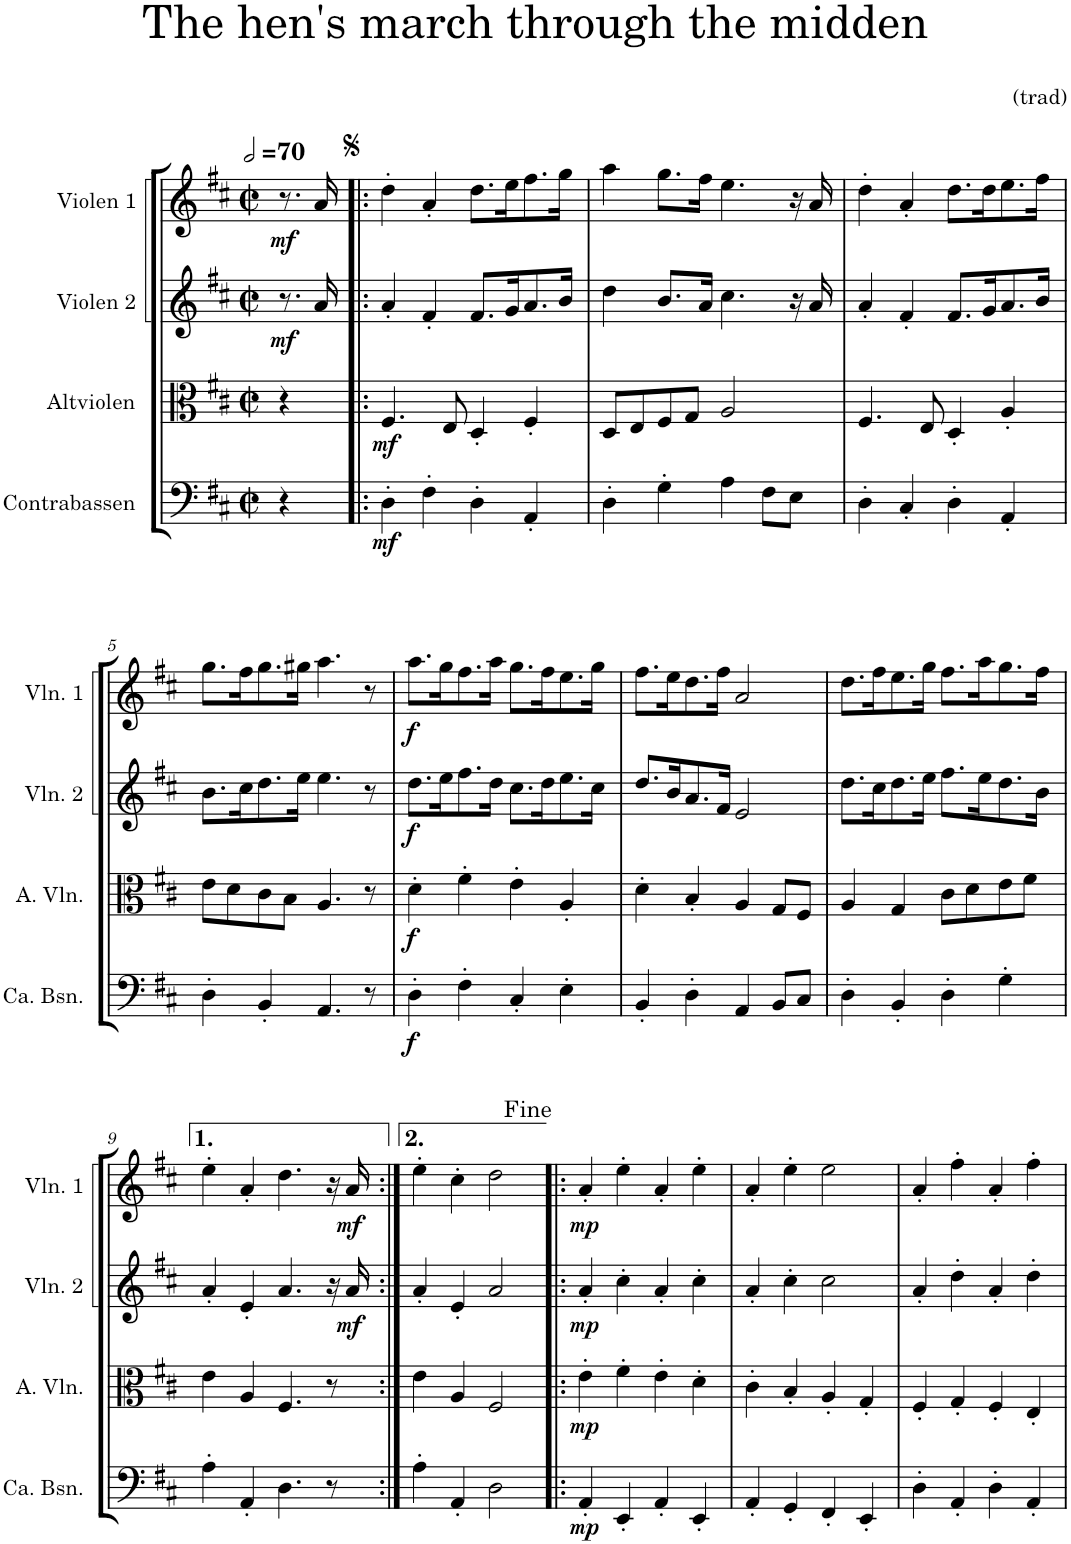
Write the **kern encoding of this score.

**kern	**dynam	**kern	**dynam	**kern	**dynam	**kern	**dynam
*part4	*part4	*part3	*part3	*part2	*part2	*part1	*part1
*staff4	*staff4	*staff3	*staff3	*staff2	*staff2	*staff1	*staff1
*I"Contrabassen	*	*I"Altviolen	*	*I"Violen 2	*	*I"Violen 1	*
*I'Ca. Bsn.	*	*I'A. Vln.	*	*I'Vln. 2	*	*I'Vln. 1	*
*clefF4	*	*clefC3	*	*clefG2	*	*clefG2	*
*Trd7c12	*	*	*	*	*	*	*
*k[f#c#]	*	*k[f#c#]	*	*k[f#c#]	*	*k[f#c#]	*
*M2/2	*	*M2/2	*	*M2/2	*	*M2/2	*
*met(c|)	*	*met(c|)	*	*met(c|)	*	*met(c|)	*
*MM140	*	*MM140	*	*MM140	*	*MM140	*
=1	=1	=1	=1	=1	=1	=1	=1
!	!	!	!	!	!LO:DY:b	!	!LO:DY:b
4r	.	4r	.	8.r	mf	8.r	mf
.	.	.	.	16a/	.	16a/	.
=2!|:	=2!|:	=2!|:	=2!|:	=2!|:	=2!|:	=2!|:	=2!|:
!	!LO:DY:b	!	!LO:DY:b	!	!	!	!
4D'\	mf	4.F#/	mf	4a'/	.	4dd'\	.
4F#'\	.	.	.	4f#'/	.	4a'/	.
.	.	8E/	.	.	.	.	.
4D'\	.	4D'/	.	8.f#/L	.	8.dd\L	.
.	.	.	.	16g/K	.	16ee\K	.
4AA'/	.	4F#'/	.	8.a/	.	8.ff#\	.
.	.	.	.	16b/Jk	.	16gg\Jk	.
=3	=3	=3	=3	=3	=3	=3	=3
4D'\	.	8D/L	.	4dd\	.	4aa\	.
.	.	8E/	.	.	.	.	.
4G'\	.	8F#/	.	8.b/L	.	8.gg\L	.
.	.	8G/J	.	.	.	.	.
.	.	.	.	16a/Jk	.	16ff#\Jk	.
4A\	.	2A/	.	4.cc#\	.	4.ee\	.
8F#\L	.	.	.	.	.	.	.
8E\J	.	.	.	16r	.	16r	.
.	.	.	.	16a/	.	16a/	.
=4	=4	=4	=4	=4	=4	=4	=4
4D'\	.	4.F#/	.	4a'/	.	4dd'\	.
4C#'/	.	.	.	4f#'/	.	4a'/	.
.	.	8E/	.	.	.	.	.
4D'\	.	4D'/	.	8.f#/L	.	8.dd\L	.
.	.	.	.	16g/K	.	16dd\K	.
4AA'/	.	4A'/	.	8.a/	.	8.ee\	.
.	.	.	.	16b/Jk	.	16ff#\Jk	.
!!LO:LB:g=z
=5	=5	=5	=5	=5	=5	=5	=5
4D'\	.	8e\L	.	8.b\L	.	8.gg\L	.
.	.	8d\	.	.	.	.	.
.	.	.	.	16cc#\K	.	16ff#\K	.
4BB'/	.	8c#\	.	8.dd\	.	8.gg\	.
.	.	8B\J	.	.	.	.	.
.	.	.	.	16ee\Jk	.	16gg#X\Jk	.
4.AA/	.	4.A/	.	4.ee\	.	4.aa\	.
8r	.	8r	.	8r	.	8r	.
=6	=6	=6	=6	=6	=6	=6	=6
!	!LO:DY:b	!	!LO:DY:b	!	!LO:DY:b	!	!LO:DY:b
4D'\	f	4d'\	f	8.dd\L	f	8.aa\L	f
.	.	.	.	16ee\K	.	16gg\K	.
4F#'\	.	4f#'\	.	8.ff#\	.	8.ff#\	.
.	.	.	.	16dd\Jk	.	16aa\Jk	.
4C#'/	.	4e'\	.	8.cc#\L	.	8.gg\L	.
.	.	.	.	16dd\K	.	16ff#\K	.
4E'\	.	4A'/	.	8.ee\	.	8.ee\	.
.	.	.	.	16cc#\Jk	.	16gg\Jk	.
=7	=7	=7	=7	=7	=7	=7	=7
4BB'/	.	4d'\	.	8.dd/L	.	8.ff#\L	.
.	.	.	.	16b/K	.	16ee\K	.
4D'\	.	4B'/	.	8.a/	.	8.dd\	.
.	.	.	.	16f#/Jk	.	16ff#\Jk	.
4AA/	.	4A/	.	2e/	.	2a/	.
8BB/L	.	8G/L	.	.	.	.	.
8C#/J	.	8F#/J	.	.	.	.	.
=8	=8	=8	=8	=8	=8	=8	=8
4D'\	.	4A/	.	8.dd\L	.	8.dd\L	.
.	.	.	.	16cc#\K	.	16ff#\K	.
4BB'/	.	4G/	.	8.dd\	.	8.ee\	.
.	.	.	.	16ee\Jk	.	16gg\Jk	.
4D'\	.	8c#\L	.	8.ff#\L	.	8.ff#\L	.
.	.	8d\	.	.	.	.	.
.	.	.	.	16ee\K	.	16aa\K	.
4G'\	.	8e\	.	8.dd\	.	8.gg\	.
.	.	8f#\J	.	.	.	.	.
.	.	.	.	16b\Jk	.	16ff#\Jk	.
!!LO:LB:g=z
=9	=9	=9	=9	=9	=9	=9	=9
4A'\	.	4e\	.	4a'/	.	4ee'\	.
4AA'/	.	4A/	.	4e'/	.	4a'/	.
4.D\	.	4.F#/	.	4.a/	.	4.dd\	.
8r	.	8r	.	16r	.	16r	.
!	!	!	!	!	!LO:DY:b	!	!LO:DY:b
.	.	.	.	16a/	mf	16a/	mf
=10:|!	=10:|!	=10:|!	=10:|!	=10:|!	=10:|!	=10:|!	=10:|!
4A'\	.	4e\	.	4a'/	.	4ee'\	.
4AA'/	.	4A/	.	4e'/	.	4cc#'\	.
2D\	.	2F#/	.	2a/	.	2dd\	.
=11!|:	=11!|:	=11!|:	=11!|:	=11!|:	=11!|:	=11!|:	=11!|:
!	!LO:DY:b	!	!LO:DY:b	!	!LO:DY:b	!	!LO:DY:b
4AA'/	mp	4e'\	mp	4a'/	mp	4a'/	mp
4EE'/	.	4f#'\	.	4cc#'\	.	4ee'\	.
4AA'/	.	4e'\	.	4a'/	.	4a'/	.
4EE'/	.	4d'\	.	4cc#'\	.	4ee'\	.
=12	=12	=12	=12	=12	=12	=12	=12
4AA'/	.	4c#'\	.	4a'/	.	4a'/	.
4GG'/	.	4B'/	.	4cc#'\	.	4ee'\	.
4FF#'/	.	4A'/	.	2cc#\	.	2ee\	.
4EE'/	.	4G'/	.	.	.	.	.
=13	=13	=13	=13	=13	=13	=13	=13
4D'\	.	4F#'/	.	4a'/	.	4a'/	.
4AA'/	.	4G'/	.	4dd'\	.	4ff#'\	.
4D'\	.	4F#'/	.	4a'/	.	4a'/	.
4AA'/	.	4E'/	.	4dd'\	.	4ff#'\	.
=	=	=	=	=	=	=	=
*-	*-	*-	*-	*-	*-	*-	*-
